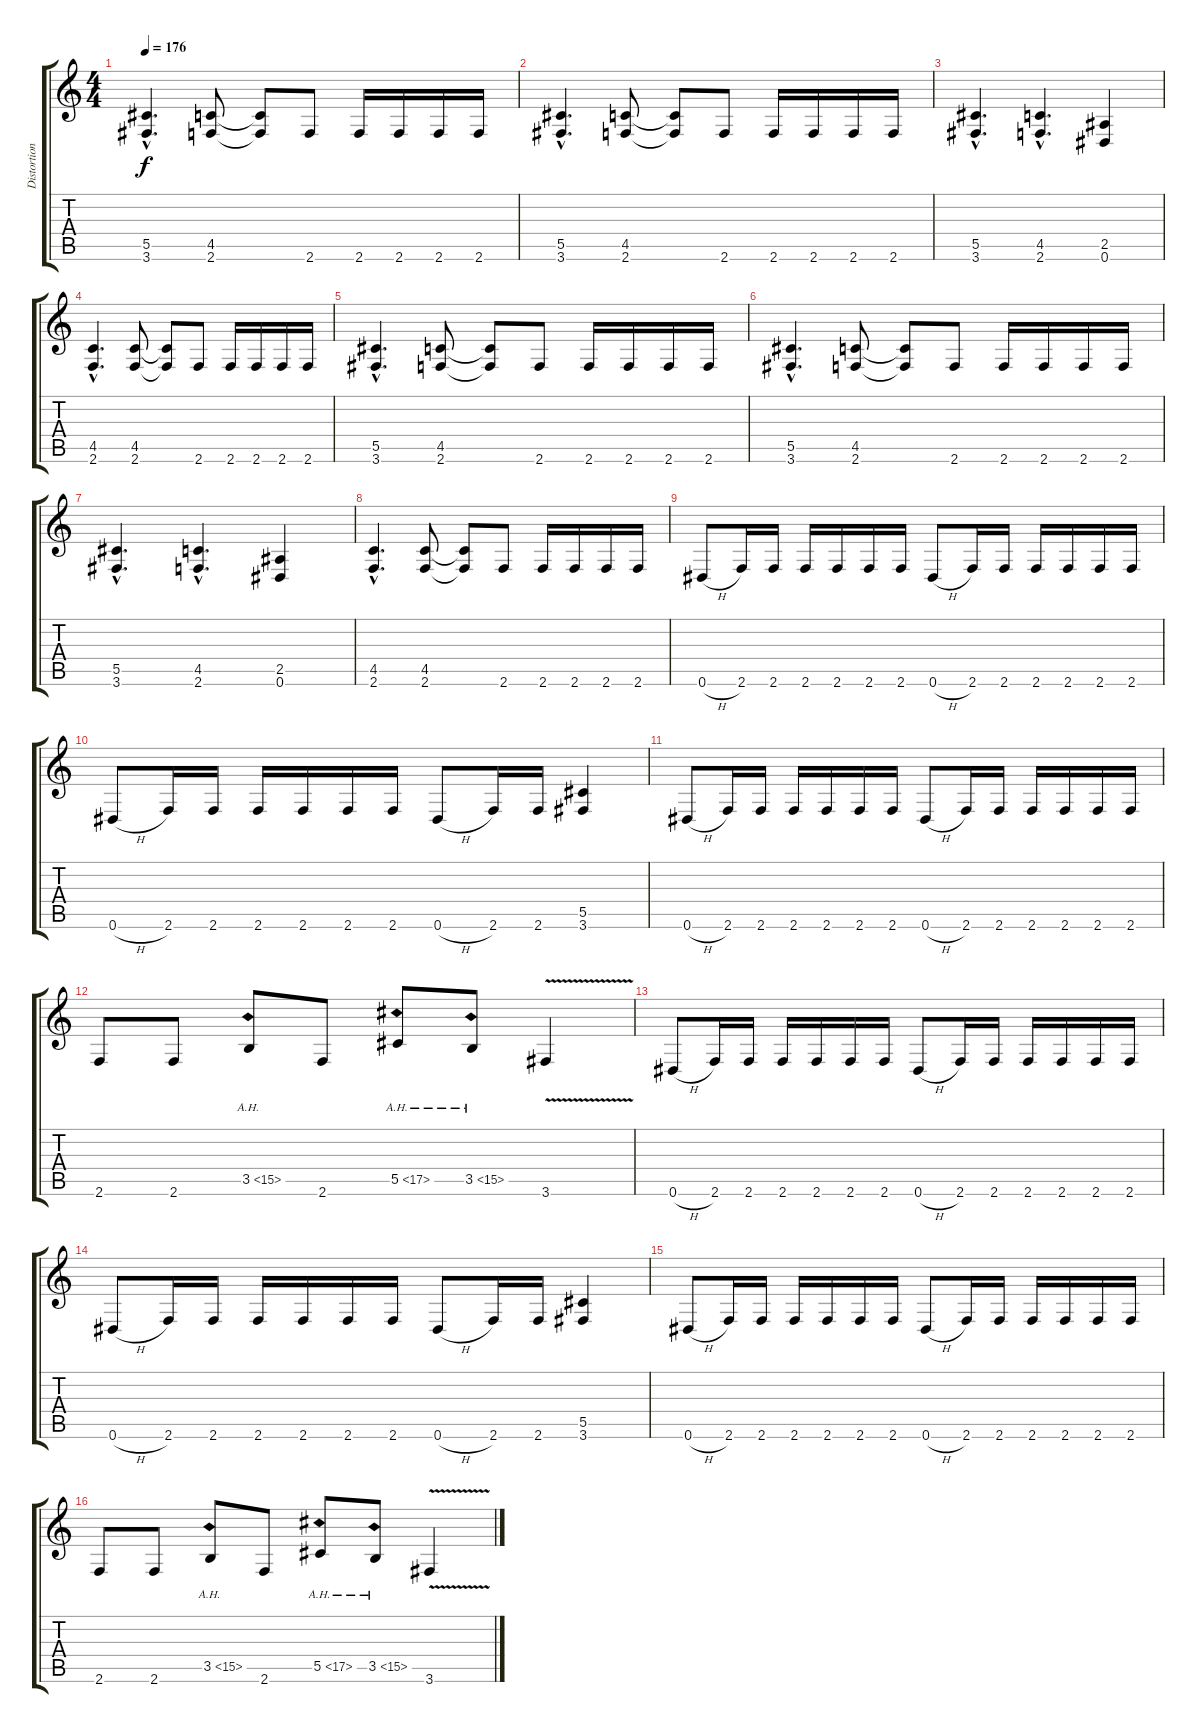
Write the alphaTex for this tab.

\track ("Distortion Guitar I" "Distortion") {instrument distortionguitar}
\staff {score tabs}
\tuning (Eb4 Bb3 Gb3 Db3 Ab2 Eb2) {hide}
\ts (4 4)
\tempo 176
\clef g2
\ks c
(5.5{hac} 3.6{hac}).4{d dy f} (4.5 2.6).8 (4.5{t} 2.6{t}).8 2.6.8 2.6.16 2.6.16 2.6.16 2.6.16 |
(5.5{hac} 3.6{hac}).4{d} (4.5 2.6).8 (4.5{t} 2.6{t}).8 2.6.8 2.6.16 2.6.16 2.6.16 2.6.16 |
(5.5{hac} 3.6{hac}).4{d} (4.5{hac} 2.6{hac}).4{d} (2.5 0.6).4 |
(4.5{hac} 2.6{hac}).4{d} (4.5 2.6).8 (4.5{t} 2.6{t}).8 2.6.8 2.6.16 2.6.16 2.6.16 2.6.16 |
(5.5{hac} 3.6{hac}).4{d} (4.5 2.6).8 (4.5{t} 2.6{t}).8 2.6.8 2.6.16 2.6.16 2.6.16 2.6.16 |
(5.5{hac} 3.6{hac}).4{d} (4.5 2.6).8 (4.5{t} 2.6{t}).8 2.6.8 2.6.16 2.6.16 2.6.16 2.6.16 |
(5.5{hac} 3.6{hac}).4{d} (4.5{hac} 2.6{hac}).4{d} (2.5 0.6).4 |
(4.5{hac} 2.6{hac}).4{d} (4.5 2.6).8 (4.5{t} 2.6{t}).8 2.6.8 2.6.16 2.6.16 2.6.16 2.6.16 |
0.6{h}.8 2.6.16 2.6.16 2.6.16 2.6.16 2.6.16 2.6.16 0.6{h}.8 2.6.16 2.6.16 2.6.16 2.6.16 2.6.16 2.6.16 |
0.6{h}.8 2.6.16 2.6.16 2.6.16 2.6.16 2.6.16 2.6.16 0.6{h}.8 2.6.16 2.6.16 (5.5 3.6).4 |
0.6{h}.8 2.6.16 2.6.16 2.6.16 2.6.16 2.6.16 2.6.16 0.6{h}.8 2.6.16 2.6.16 2.6.16 2.6.16 2.6.16 2.6.16 |
2.6.8 2.6.8 3.5{ah 12}.8 2.6.8 5.5{ah 12}.8 3.5{ah 12}.8 3.6{v}.4 |
0.6{h}.8 2.6.16 2.6.16 2.6.16 2.6.16 2.6.16 2.6.16 0.6{h}.8 2.6.16 2.6.16 2.6.16 2.6.16 2.6.16 2.6.16 |
0.6{h}.8 2.6.16 2.6.16 2.6.16 2.6.16 2.6.16 2.6.16 0.6{h}.8 2.6.16 2.6.16 (5.5 3.6).4 |
0.6{h}.8 2.6.16 2.6.16 2.6.16 2.6.16 2.6.16 2.6.16 0.6{h}.8 2.6.16 2.6.16 2.6.16 2.6.16 2.6.16 2.6.16 |
2.6.8 2.6.8 3.5{ah 12}.8 2.6.8 5.5{ah 12}.8 3.5{ah 12}.8 3.6{v}.4
